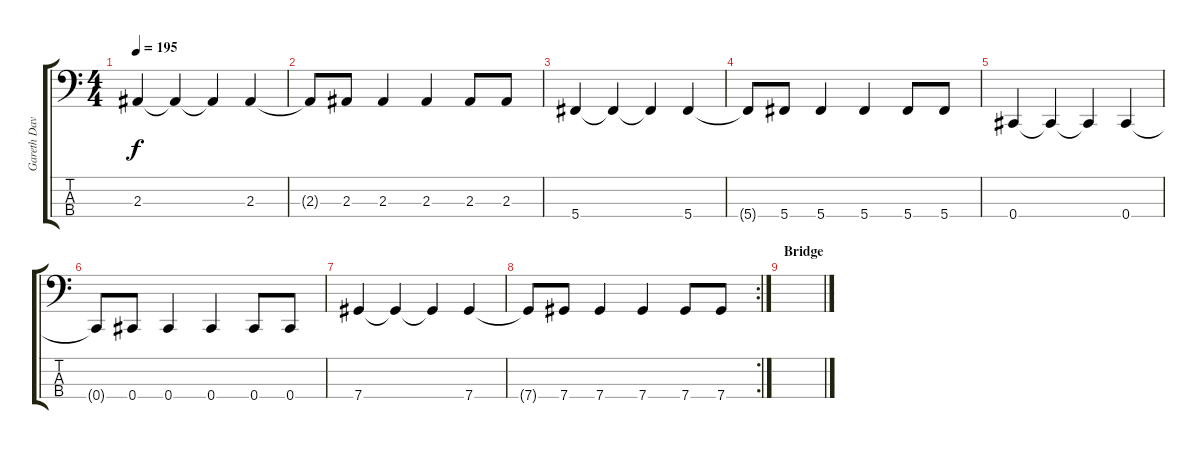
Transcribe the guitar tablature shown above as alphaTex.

\track ("Gareth Davies" "Gareth Dav") {instrument electricbasspick}
\staff {score tabs}
\tuning (Gb2 Db2 Ab1 Db1) {hide}
\ts (4 4)
\tempo 195
\clef f4
\ks c
2.3.4{dy f} 2.3{t}.4 2.3{t}.4 2.3.4 |
2.3{t}.8 2.3.8 2.3.4 2.3.4 2.3.8 2.3.8 |
5.4.4 5.4{t}.4 5.4{t}.4 5.4.4 |
5.4{t}.8 5.4.8 5.4.4 5.4.4 5.4.8 5.4.8 |
0.4.4 0.4{t}.4 0.4{t}.4 0.4.4 |
0.4{t}.8 0.4.8 0.4.4 0.4.4 0.4.8 0.4.8 |
7.4.4 7.4{t}.4 7.4{t}.4 7.4.4 |
\rc 2
7.4{t}.8 7.4.8 7.4.4 7.4.4 7.4.8 7.4.8 |
\section ("" "Bridge")
